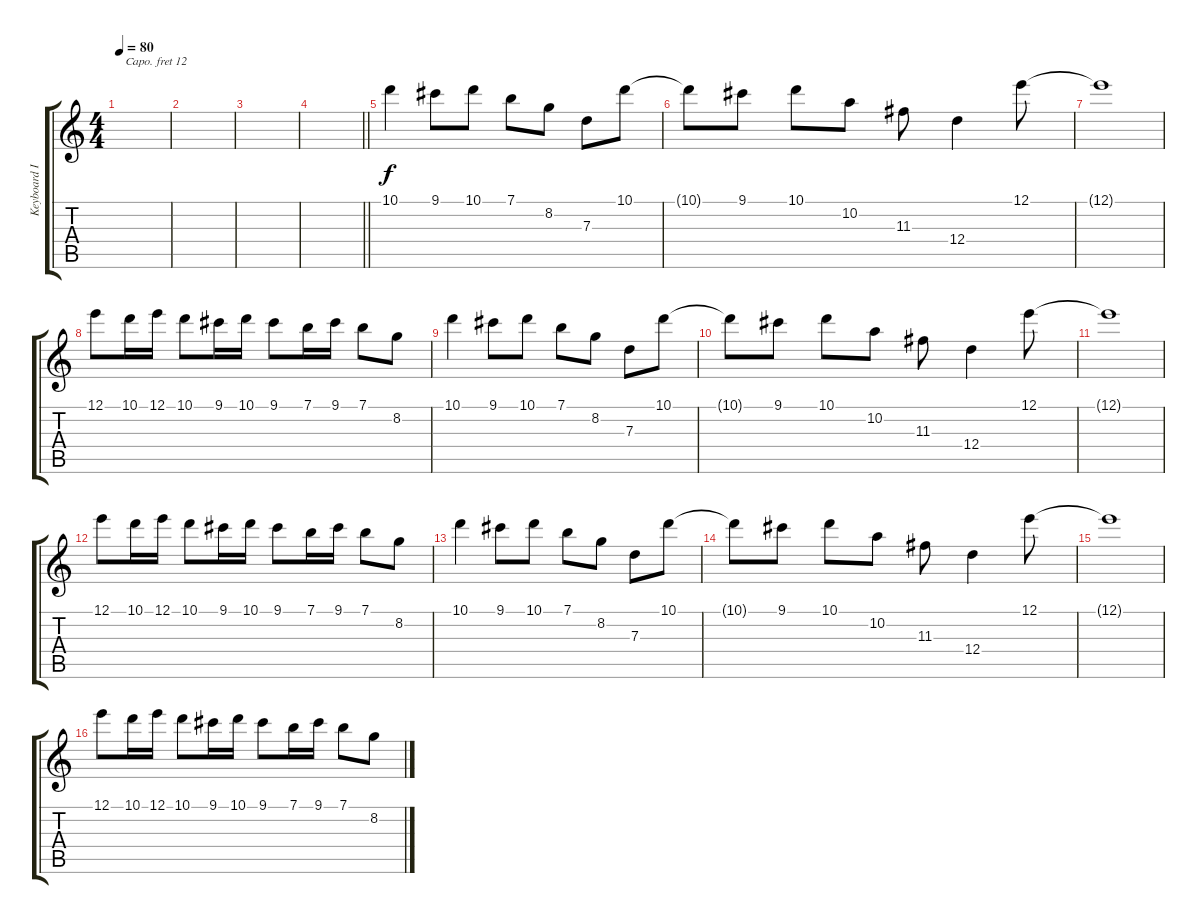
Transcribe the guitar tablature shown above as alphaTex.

\track ("Keyboard II" "Keyboard I") {instrument synthstrings1}
\staff {score tabs}
\capo 12
\tuning (E4 B3 G3 D3 A2 E2) {hide}
\ts (4 4)
\tempo 80
\clef g2
\ks c
|
|
|
\barLineRight lightlight
|
10.1.4 9.1.8 10.1.8 7.1.8 8.2.8 7.3.8 10.1.8 |
10.1{t}.8 9.1.8 10.1.8 10.2.8 11.3.8 12.4.4 12.1.8 |
12.1{t}.1 |
12.1.8 10.1.16 12.1.16 10.1.8 9.1.16 10.1.16 9.1.8 7.1.16 9.1.16 7.1.8 8.2.8 |
10.1.4 9.1.8 10.1.8 7.1.8 8.2.8 7.3.8 10.1.8 |
10.1{t}.8 9.1.8 10.1.8 10.2.8 11.3.8 12.4.4 12.1.8 |
12.1{t}.1 |
12.1.8 10.1.16 12.1.16 10.1.8 9.1.16 10.1.16 9.1.8 7.1.16 9.1.16 7.1.8 8.2.8 |
10.1.4 9.1.8 10.1.8 7.1.8 8.2.8 7.3.8 10.1.8 |
10.1{t}.8 9.1.8 10.1.8 10.2.8 11.3.8 12.4.4 12.1.8 |
12.1{t}.1 |
12.1.8 10.1.16 12.1.16 10.1.8 9.1.16 10.1.16 9.1.8 7.1.16 9.1.16 7.1.8 8.2.8
